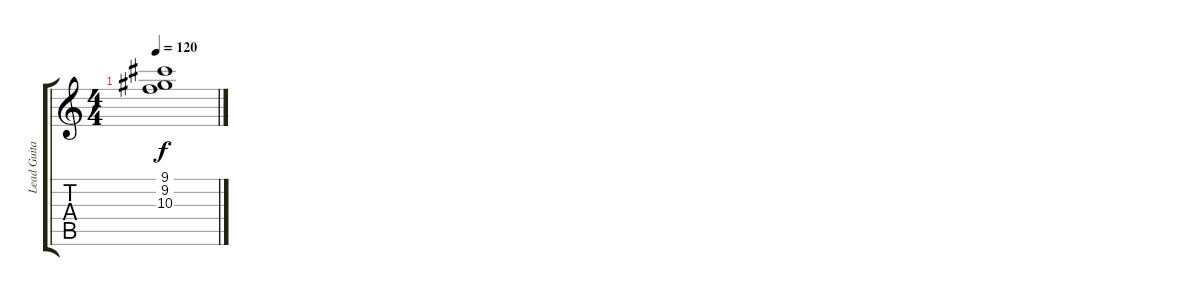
\track ("Lead Guitar" "Lead Guita") {instrument electricguitarclean}
\staff {score tabs}
\tuning (E4 B3 G3 D3 A2 E2) {hide}
\ts (4 4)
\tempo 120
\clef g2
\ks c
(9.1 9.2 10.3).1{dy f}
